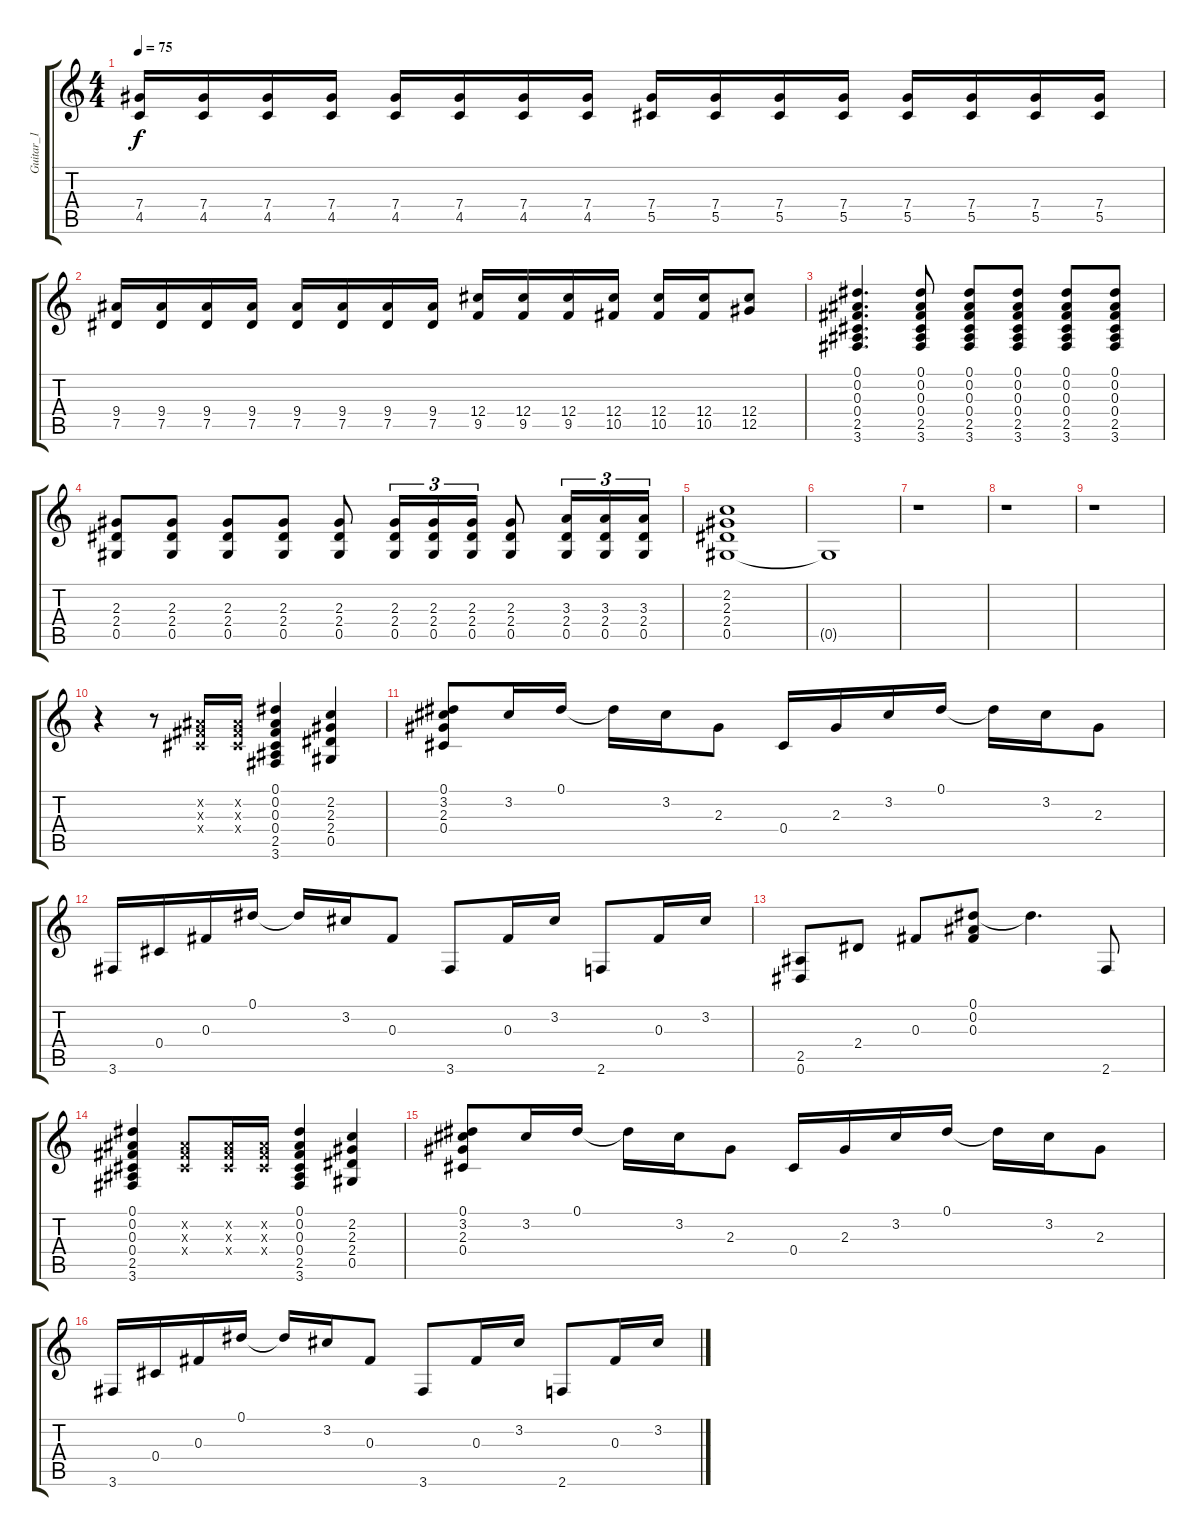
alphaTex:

\track ("Guitar_1" "Guitar_1") {instrument distortionguitar}
\staff {score tabs}
\tuning (Eb4 Bb3 Gb3 Db3 Ab2 Eb2) {hide}
\ts (4 4)
\tempo 75
\clef g2
\ks c
(7.4 4.5).16{dy f} (7.4 4.5).16 (7.4 4.5).16 (7.4 4.5).16 (7.4 4.5).16 (7.4 4.5).16 (7.4 4.5).16 (7.4 4.5).16 (7.4 5.5).16 (7.4 5.5).16 (7.4 5.5).16 (7.4 5.5).16 (7.4 5.5).16 (7.4 5.5).16 (7.4 5.5).16 (7.4 5.5).16 |
(9.4 7.5).16 (9.4 7.5).16 (9.4 7.5).16 (9.4 7.5).16 (9.4 7.5).16 (9.4 7.5).16 (9.4 7.5).16 (9.4 7.5).16 (12.4 9.5).16 (12.4 9.5).16 (12.4 9.5).16 (12.4 10.5).16 (12.4 10.5).16 (12.4 10.5).16 (12.4 12.5).8 |
(0.1 0.2 0.3 0.4 2.5 3.6).4{d} (0.1 0.2 0.3 0.4 2.5 3.6).8 (0.1 0.2 0.3 0.4 2.5 3.6).8 (0.1 0.2 0.3 0.4 2.5 3.6).8 (0.1 0.2 0.3 0.4 2.5 3.6).8 (0.1 0.2 0.3 0.4 2.5 3.6).8 |
(2.3 2.4 0.5).8 (2.3 2.4 0.5).8 (2.3 2.4 0.5).8 (2.3 2.4 0.5).8 (2.3 2.4 0.5).8 (2.3 2.4 0.5).16{tu (3 2)} (2.3 2.4 0.5).16{tu (3 2)} (2.3 2.4 0.5).16{tu (3 2)} (2.3 2.4 0.5).8 (3.3 2.4 0.5).16{tu (3 2)} (3.3 2.4 0.5).16{tu (3 2)} (3.3 2.4 0.5).16{tu (3 2)} |
(2.2 2.3 2.4 0.5).1 |
0.5{t}.1 |
r.1 |
r.1 |
r.1 |
r.4 r.8 (0.2{x} 0.3{x} 0.4{x}).16 (0.2{x} 0.3{x} 0.4{x}).16 (0.1 0.2 0.3 0.4 2.5 3.6).4 (2.2 2.3 2.4 0.5).4 |
(0.1 3.2 2.3 0.4).8 3.2.16 0.1.16 0.1{t}.16 3.2.16 2.3.8 0.4.16 2.3.16 3.2.16 0.1.16 0.1{t}.16 3.2.16 2.3.8 |
3.6.16 0.4.16 0.3.16 0.1.16 0.1{t}.16 3.2.16 0.3.8 3.6.8 0.3.16 3.2.16 2.6.8 0.3.16 3.2.16 |
(2.5 0.6).8 2.4.8 0.3.8 (0.1 0.2 0.3).8 0.1{t}.4{d} 2.6.8 |
(0.1 0.2 0.3 0.4 2.5 3.6).4 (0.2{x} 0.3{x} 0.4{x}).8 (0.2{x} 0.3{x} 0.4{x}).16 (0.2{x} 0.3{x} 0.4{x}).16 (0.1 0.2 0.3 0.4 2.5 3.6).4 (2.2 2.3 2.4 0.5).4 |
(0.1 3.2 2.3 0.4).8 3.2.16 0.1.16 0.1{t}.16 3.2.16 2.3.8 0.4.16 2.3.16 3.2.16 0.1.16 0.1{t}.16 3.2.16 2.3.8 |
3.6.16 0.4.16 0.3.16 0.1.16 0.1{t}.16 3.2.16 0.3.8 3.6.8 0.3.16 3.2.16 2.6.8 0.3.16 3.2.16
